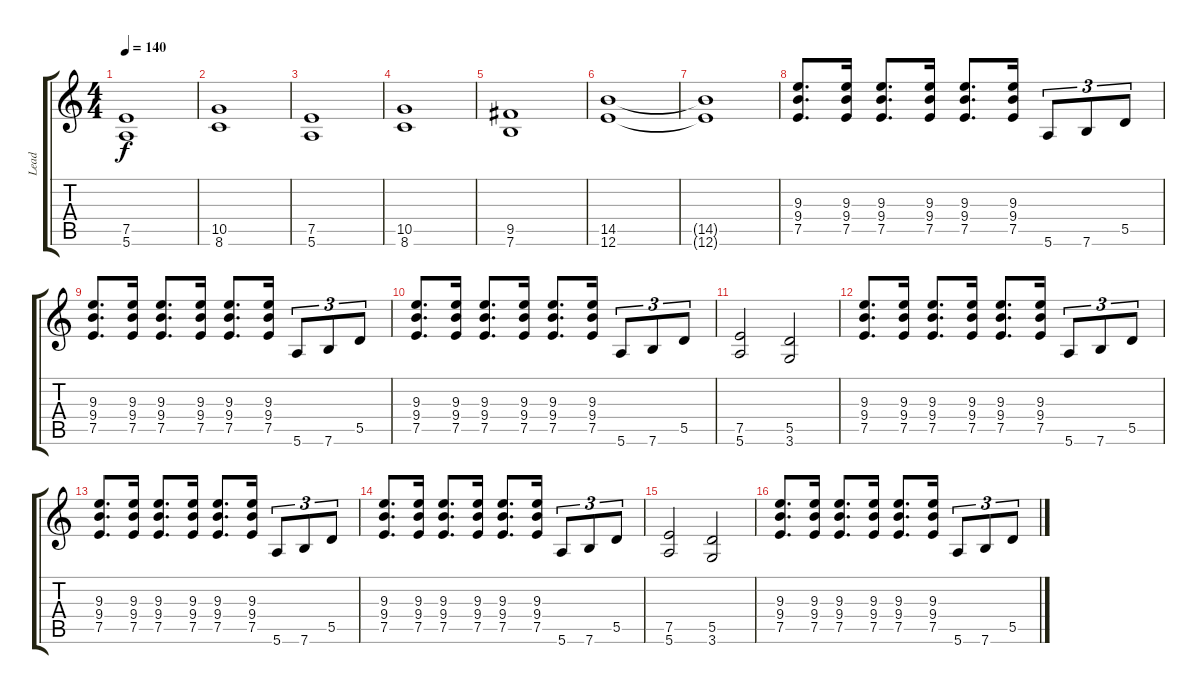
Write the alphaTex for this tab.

\track ("Lead" "Lead") {instrument overdrivenguitar}
\staff {score tabs}
\tuning (E4 B3 G3 D3 A2 E2) {hide}
\ts (4 4)
\tempo 140
\clef g2
\ks c
(7.5 5.6).1{dy f} |
(10.5 8.6).1 |
(7.5 5.6).1 |
(10.5 8.6).1 |
(9.5 7.6).1 |
(14.5 12.6).1 |
(14.5{t} 12.6{t}).1 |
(9.3 9.4 7.5).8{d} (9.3 9.4 7.5).16 (9.3 9.4 7.5).8{d} (9.3 9.4 7.5).16 (9.3 9.4 7.5).8{d} (9.3 9.4 7.5).16 5.6.8{tu (3 2)} 7.6.8{tu (3 2)} 5.5.8{tu (3 2)} |
(9.3 9.4 7.5).8{d} (9.3 9.4 7.5).16 (9.3 9.4 7.5).8{d} (9.3 9.4 7.5).16 (9.3 9.4 7.5).8{d} (9.3 9.4 7.5).16 5.6.8{tu (3 2)} 7.6.8{tu (3 2)} 5.5.8{tu (3 2)} |
(9.3 9.4 7.5).8{d} (9.3 9.4 7.5).16 (9.3 9.4 7.5).8{d} (9.3 9.4 7.5).16 (9.3 9.4 7.5).8{d} (9.3 9.4 7.5).16 5.6.8{tu (3 2)} 7.6.8{tu (3 2)} 5.5.8{tu (3 2)} |
(7.5 5.6).2 (5.5 3.6).2 |
(9.3 9.4 7.5).8{d} (9.3 9.4 7.5).16 (9.3 9.4 7.5).8{d} (9.3 9.4 7.5).16 (9.3 9.4 7.5).8{d} (9.3 9.4 7.5).16 5.6.8{tu (3 2)} 7.6.8{tu (3 2)} 5.5.8{tu (3 2)} |
(9.3 9.4 7.5).8{d} (9.3 9.4 7.5).16 (9.3 9.4 7.5).8{d} (9.3 9.4 7.5).16 (9.3 9.4 7.5).8{d} (9.3 9.4 7.5).16 5.6.8{tu (3 2)} 7.6.8{tu (3 2)} 5.5.8{tu (3 2)} |
(9.3 9.4 7.5).8{d} (9.3 9.4 7.5).16 (9.3 9.4 7.5).8{d} (9.3 9.4 7.5).16 (9.3 9.4 7.5).8{d} (9.3 9.4 7.5).16 5.6.8{tu (3 2)} 7.6.8{tu (3 2)} 5.5.8{tu (3 2)} |
(7.5 5.6).2 (5.5 3.6).2 |
(9.3 9.4 7.5).8{d} (9.3 9.4 7.5).16 (9.3 9.4 7.5).8{d} (9.3 9.4 7.5).16 (9.3 9.4 7.5).8{d} (9.3 9.4 7.5).16 5.6.8{tu (3 2)} 7.6.8{tu (3 2)} 5.5.8{tu (3 2)}
